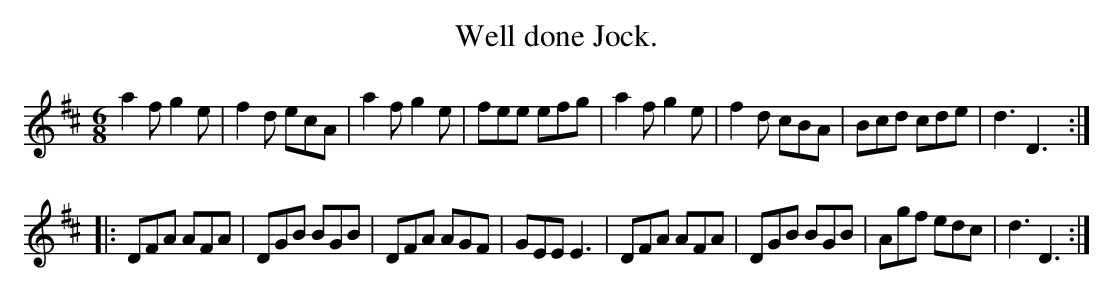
X:1
T:Well done Jock.
M:6/8
L:1/8
K:D
a2f g2e|f2d ecA|a2f g2e|fee efg|\
a2f g2e|f2d cBA|Bcd cde|d3  D3::
DFA AFA|DGB BGB|DFA AGF|GEE E3 |\
DFA AFA|DGB BGB|Agf edc|d3  D3:|
